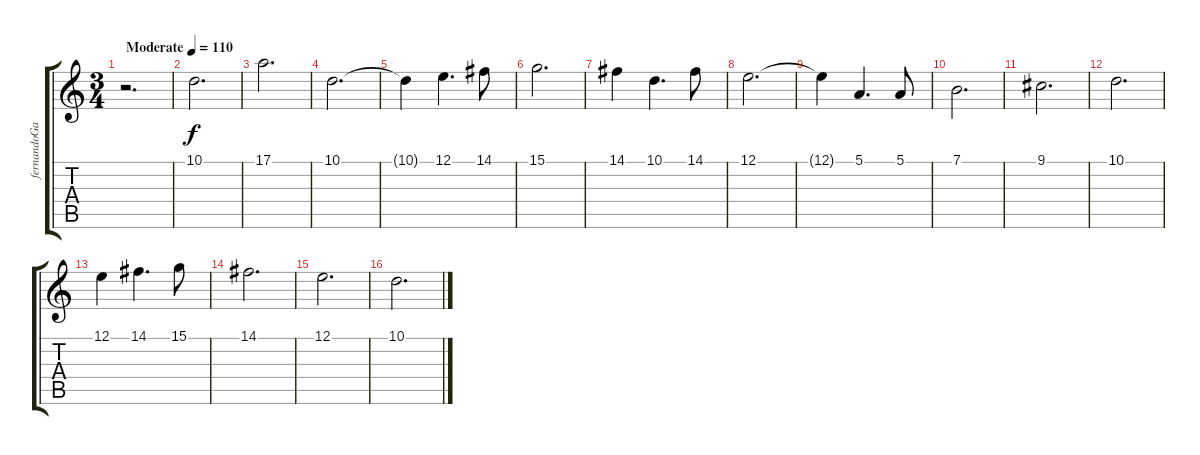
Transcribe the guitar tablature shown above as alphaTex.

\track ("fernandoGaita" "fernandoGa") {instrument harmonica}
\staff {score tabs}
\tuning (E4 B3 G3 D3 A2 E2) {hide}
\ts (3 4)
\tempo (110 "Moderate")
\clef g2
\ks c
r.2{d dy f instrument harmonica} |
10.1.2{d} |
17.1.2{d} |
10.1.2{d} |
10.1{t}.4 12.1.4{d} 14.1.8 |
15.1.2{d} |
14.1.4 10.1.4{d} 14.1.8 |
12.1.2{d} |
12.1{t}.4 5.1.4{d} 5.1.8 |
7.1.2{d} |
9.1.2{d} |
10.1.2{d} |
12.1.4 14.1.4{d} 15.1.8 |
14.1.2{d} |
12.1.2{d} |
10.1.2{d}
